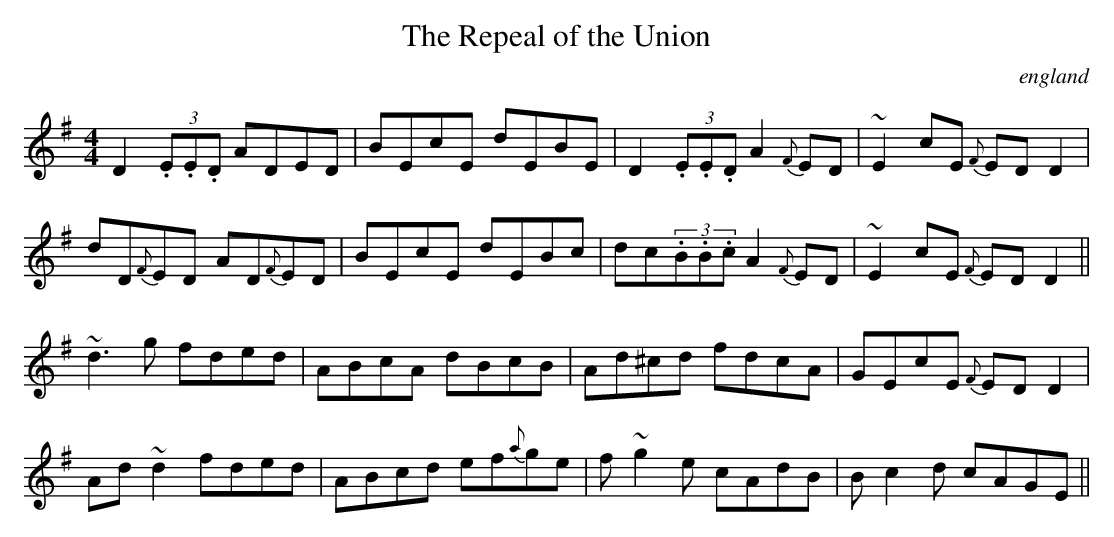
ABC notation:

X:1
T:The Repeal of the Union
O:england
M:4/4
K:G %i.e. D with flat 'c'
D2(3.E.E.D ADED | BEcE dEBE | D2(3.E.E.D A2{F}ED | ~E2cE {F}EDD2 |
dD{F}ED AD{F}ED | BEcE dEBc | dc(3.B.B.c A2{F}ED | ~E2cE {F}EDD2 ||
~d3g fded | ABcA dBcB | Ad^cd fdcA | GEcE {F}EDD2 |
Ad~d2 fded | ABcd ef{a}ge | f-~g2e cAdB | B-c2d cAGE ||
